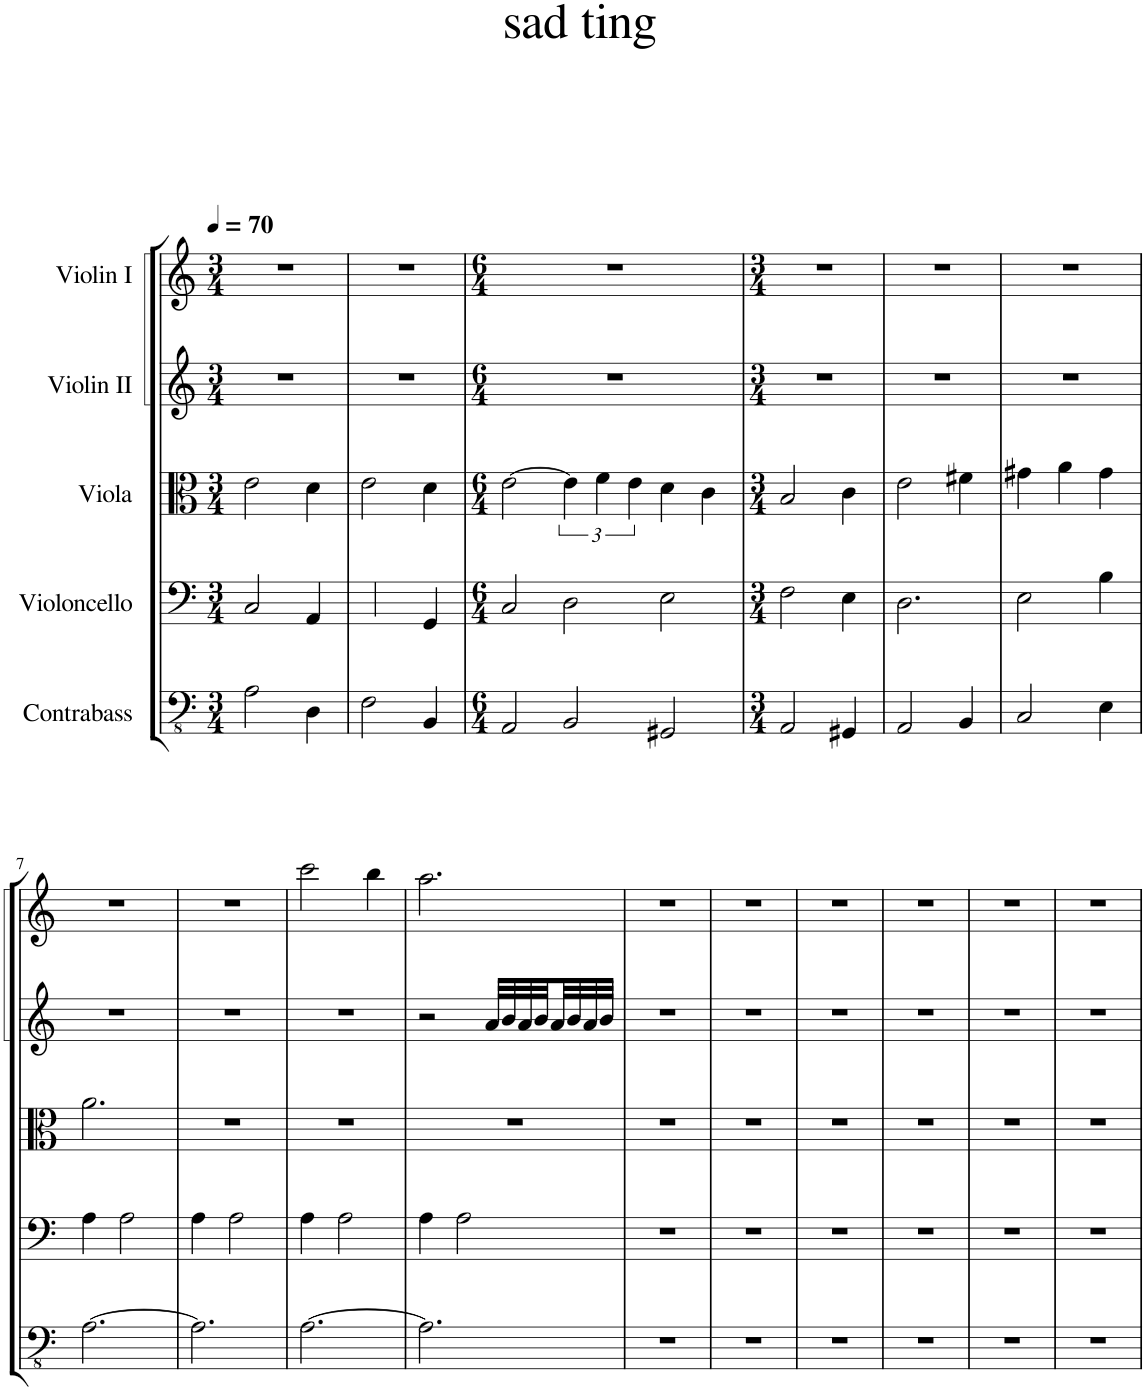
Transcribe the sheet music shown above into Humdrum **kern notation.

**kern	**kern	**kern	**kern	**kern
*part5	*part4	*part3	*part2	*part1
*staff5	*staff4	*staff3	*staff2	*staff1
*I"Contrabass	*I"Violoncello	*I"Viola	*I"Violin II	*I"Violin I
*I'Cb	*I'Vc	*I'Vla	*I'Vln	*I'Vln
*clefFv4	*clefF4	*clefC3	*clefG2	*clefG2
*ITrd7c12	*	*	*	*
*k[]	*k[]	*k[]	*k[]	*k[]
*M3/4	*M3/4	*M3/4	*M3/4	*M3/4
*MM70	*MM70	*MM70	*MM70	*MM70
=1	=1	=1	=1	=1
2AA\	2C/	2e\	2.r	2.r
4DD\	4AA/	4d\	.	.
=2	=2	=2	=2	=2
2FF\	2AA/	2e\	2.r	2.r
4BBB/	4GG/	4d\	.	.
=3	=3	=3	=3	=3
*M6/4	*M6/4	*M6/4	*M6/4	*M6/4
2AAA/	2C/	[2e\	1.r	1.r
2BBB/	2D\	6e\]	.	.
.	.	6f\	.	.
.	.	6e\	.	.
2GGG#X/	2E\	4d\	.	.
.	.	4c\	.	.
=4	=4	=4	=4	=4
*M3/4	*M3/4	*M3/4	*M3/4	*M3/4
2AAA/	2F\	2B/	2.r	2.r
4GGG#X/	4E\	4c\	.	.
=5	=5	=5	=5	=5
2AAA/	2.D\	2e\	2.r	2.r
4BBB/	.	4f#X\	.	.
=6	=6	=6	=6	=6
2CC/	2E\	4g#X\	2.r	2.r
.	.	4a\	.	.
4EE\	4B\	4g#\	.	.
!!LO:LB:g=z
=7	=7	=7	=7	=7
[2.AA\	4A\	2.a\	2.r	2.r
.	2A\	.	.	.
=8	=8	=8	=8	=8
2.AA\]	4A\	2.r	2.r	2.r
.	2A\	.	.	.
=9	=9	=9	=9	=9
[2.AA\	4A\	2.r	2.r	2ccc\
.	2A\	.	.	.
.	.	.	.	4bb\
=10	=10	=10	=10	=10
2.AA\]	4A\	2.r	2r	2.aa\
.	2A\	.	.	.
.	.	.	32a/LLL	.
.	.	.	32b/	.
.	.	.	32a/	.
.	.	.	32b/	.
.	.	.	32a/	.
.	.	.	32b/	.
.	.	.	32a/	.
.	.	.	32b/JJJ	.
=11	=11	=11	=11	=11
2.r	2.r	2.r	2.r	2.r
=12	=12	=12	=12	=12
2.r	2.r	2.r	2.r	2.r
=13	=13	=13	=13	=13
2.r	2.r	2.r	2.r	2.r
=14	=14	=14	=14	=14
2.r	2.r	2.r	2.r	2.r
=15	=15	=15	=15	=15
2.r	2.r	2.r	2.r	2.r
=16	=16	=16	=16	=16
2.r	2.r	2.r	2.r	2.r
=	=	=	=	=
*-	*-	*-	*-	*-
